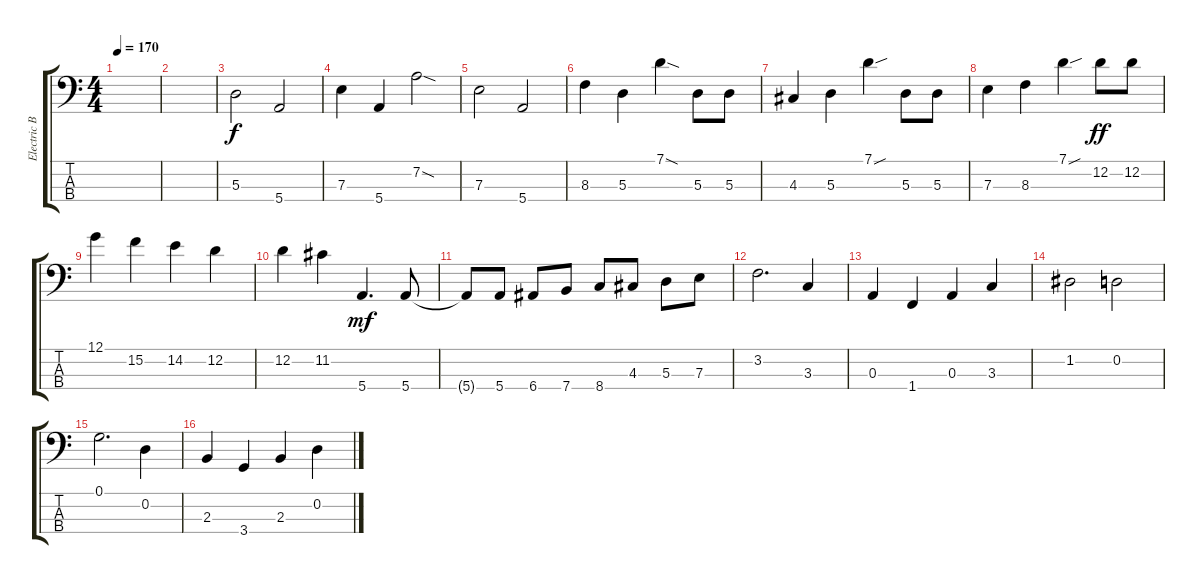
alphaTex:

\track ("Electric Bass" "Electric B") {instrument electricbassfinger}
\staff {score tabs}
\tuning (G2 D2 A1 E1) {hide}
\ts (4 4)
\tempo 170
\clef f4
\ks c
|
|
5.3.2 5.4.2 |
7.3.4 5.4.4 7.2{sod}.2 |
7.3.2 5.4.2 |
8.3.4 5.3.4 7.1{sod}.4 5.3.8{dy f} 5.3.8 |
4.3.4 5.3.4 7.1{sou}.4 5.3.8 5.3.8 |
7.3.4 8.3.4 7.1{sou}.4 12.2.8{dy ff} 12.2.8 |
12.1.4 15.2.4 14.2.4 12.2.4 |
12.2.4 11.2.4 5.4.4{d dy mf} 5.4.8 |
5.4{t}.8 5.4.8 6.4.8 7.4.8 8.4.8 4.3.8 5.3.8 7.3.8 |
3.2.2{d} 3.3.4 |
0.3.4 1.4.4 0.3.4 3.3.4 |
1.2.2 0.2.2 |
0.1.2{d} 0.2.4 |
2.3.4 3.4.4 2.3.4 0.2.4
